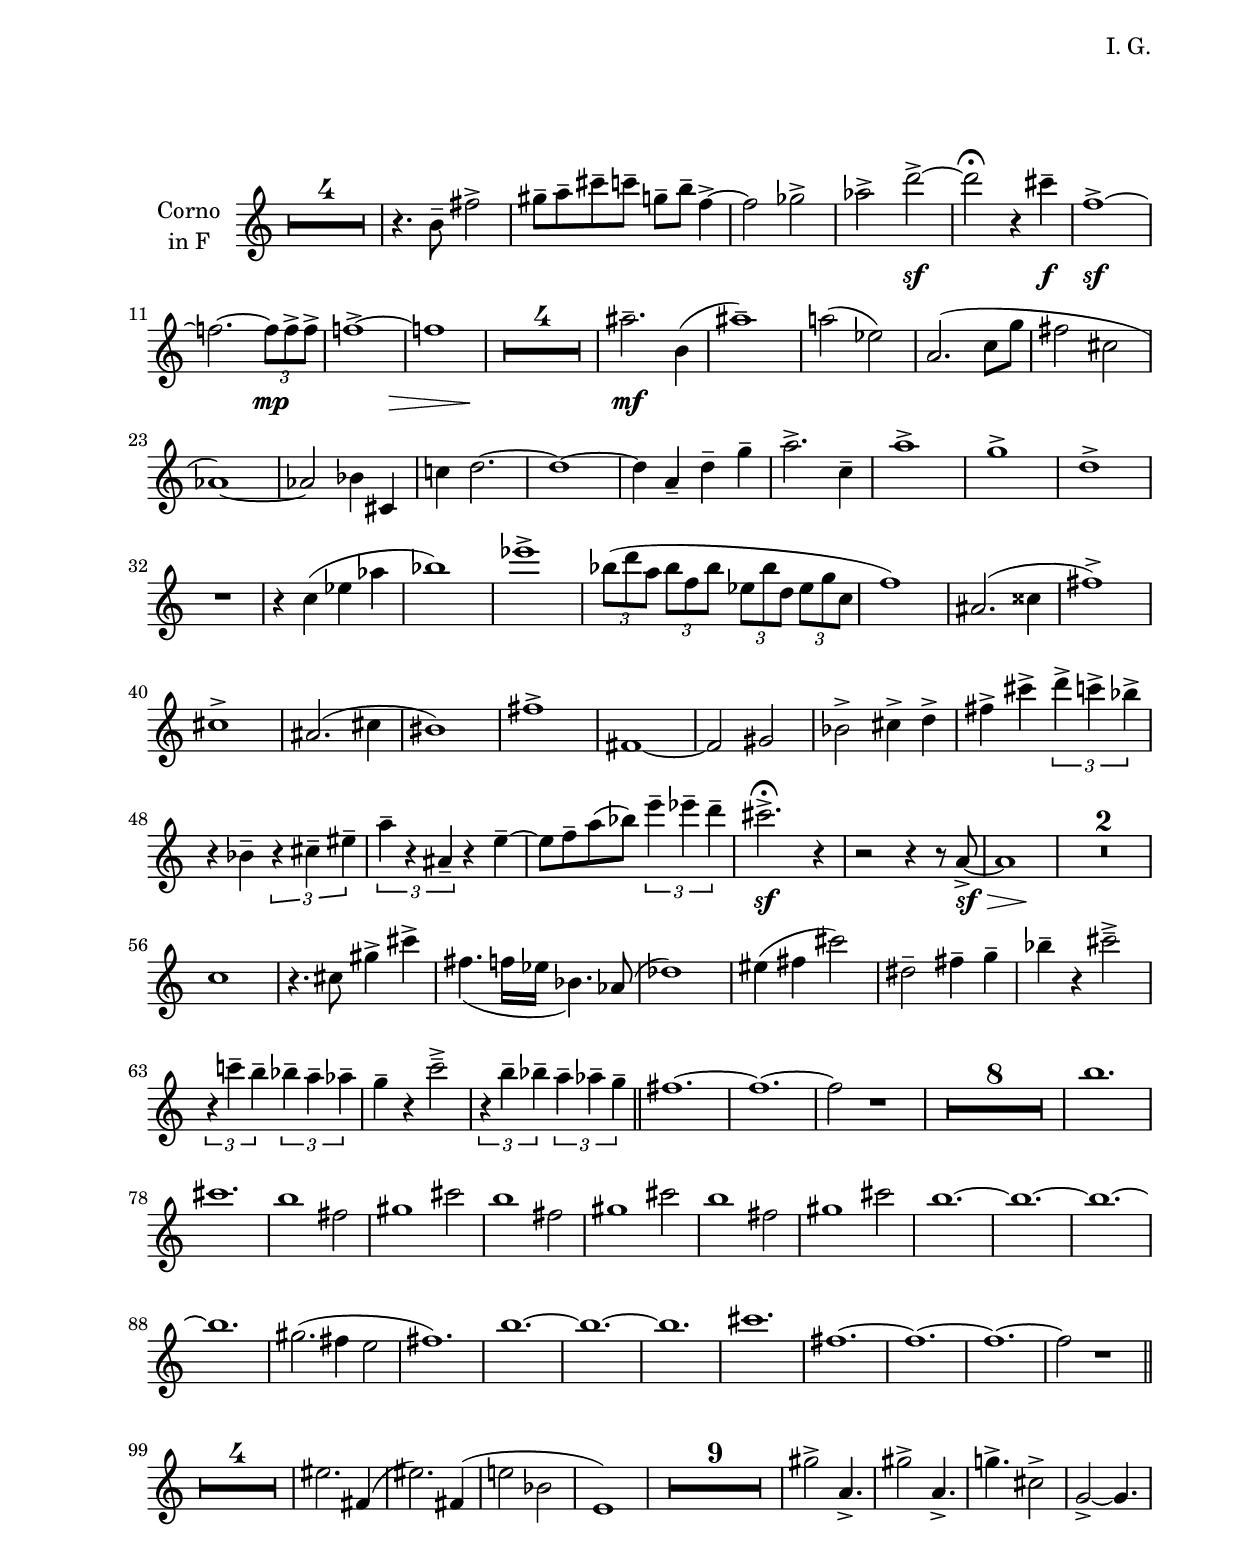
\version "2.18.0"

\language "deutsch"

\header {
  title = ""
  meter = ""
  composer = "I. G."
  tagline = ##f
}

\paper {
  #(set-paper-size "a4")
  top-system-spacing #'basic-distance = #25
  top-markup-spacing #'basic-distance = #8
  markup-system-spacing #'basic-distance = #26
  system-system-spacing #'basic-distance = #14
  last-bottom-spacing #'basic-distance = #25
  two-sided = ##t
  inner-margin = 25
  outer-margin = 15
}

\layout {
  \context {
    \Score
    %\remove "Bar_number_engraver"
  }
}
\version "2.18.0"
\language "deutsch"
cornoOneMusic = \relative e' {
  \override Staff.TimeSignature #'stencil = ##f
  \compressFullBarRests
  \override MultiMeasureRest #'expand-limit = #3
  R1*4 r4. e8-- h'2-> cis8-- d-- fis-- f-- c-- e--
  b4~-> b2 ces-> des-> g->~ g\fermata r4 fis--
  b,1->^~  b!2.~ \times 2/3 {b8 b-> b->} b!1->^~
  b! R1*4 dis2.-- e,4( dis'1--) d!2( as) d,2.( f8 c' h2 fis des1~) des!2 es4 fis, f'!
  g2.~ g1~ g4 d-- g-- c-- d2.-> f,4-- d'1-> c-> g-> R1
  r4 f( as des es1) as->\tuplet 3/2 4 {es8( g d es b es as, es' g, as c f,} b1)
  dis,2.( fisis4 h1->) fis!-> dis2.( fis4 eis1) h'-> h,~ h2 cis es-> fis4-> g->
  h-> fis'-> \times 2/3 {g4-> f-> es->} r4 es,--
  \tuplet 3/2 2 {r4 fis-- ais-- d-- r dis,--} r4 a'--~ a8 b-- d( es)
  \times 2/3 {a4-- as-- g--} fis2.->\fermata r4 r2 r4 r8 d,->~ d1 R1*2\break
  f1 r4. fis8 cis'4-> fis-> h,4._( b16 as es4.) des8( ges1)
  ais4( h fis'2) gis,-- h4-- c-- es-- r fis2--->
  \tuplet 3/2 2 {r4 f!-- e-- es-- d-- des--} c4-- r f2--->
  \tuplet 3/2 2 {r4 e-- es-- d-- des-- c--} \bar "||"
  \time 3/2 h1.^~ h~ h2 r1 R1.*8 e1. fis  e1 h2 cis1 fis2 e1 h2 cis1 fis2 e1 h2 cis1 fis2
  e1.~ e~ e~ e cis2.( h4 a2 h1.) e~ e~ e fis h,^~ h^~ h~ h2 r1 \bar "||"
  \time 4/4
  R1*4 ais2. h,4( ais'2.) h,4( a'!2 es a,1)
  \time 7/8
  %\repeat unfold 9 {R8*7}
  R8*7*9
  cis'2-> d,4.-> cis'2-> d,4.-> c'!4.-> fis,2-> c2->~ c4.
}

\version "2.18.0"
\language "deutsch"
dynamicCorno = {
  \override Hairpin.to-barline = ##f
  \override TextScript #'staff-padding = #2
  %\override DynamicLineSpanner.staff-padding = #6
  s1*7 s2 s2\sf s2 s4 s4\f s4\sf s2.%-\markup {\italic {poco dim}}
  s2. s4\mp s2. s4\> s2. s4\! s1*4 s1\mf s1*32 s1\sf s2 s4 s8 s8\sf\>
  s2 s2\!
}

\score {
  <<
    \new Staff \with {
      instrumentName = \markup {
        \center-column {
          "Corno"
          \line { "in F" }
        }
      }
    }
    \transpose f c' 
    \cornoOneMusic
    \new Dynamics \dynamicCorno
  >>
}